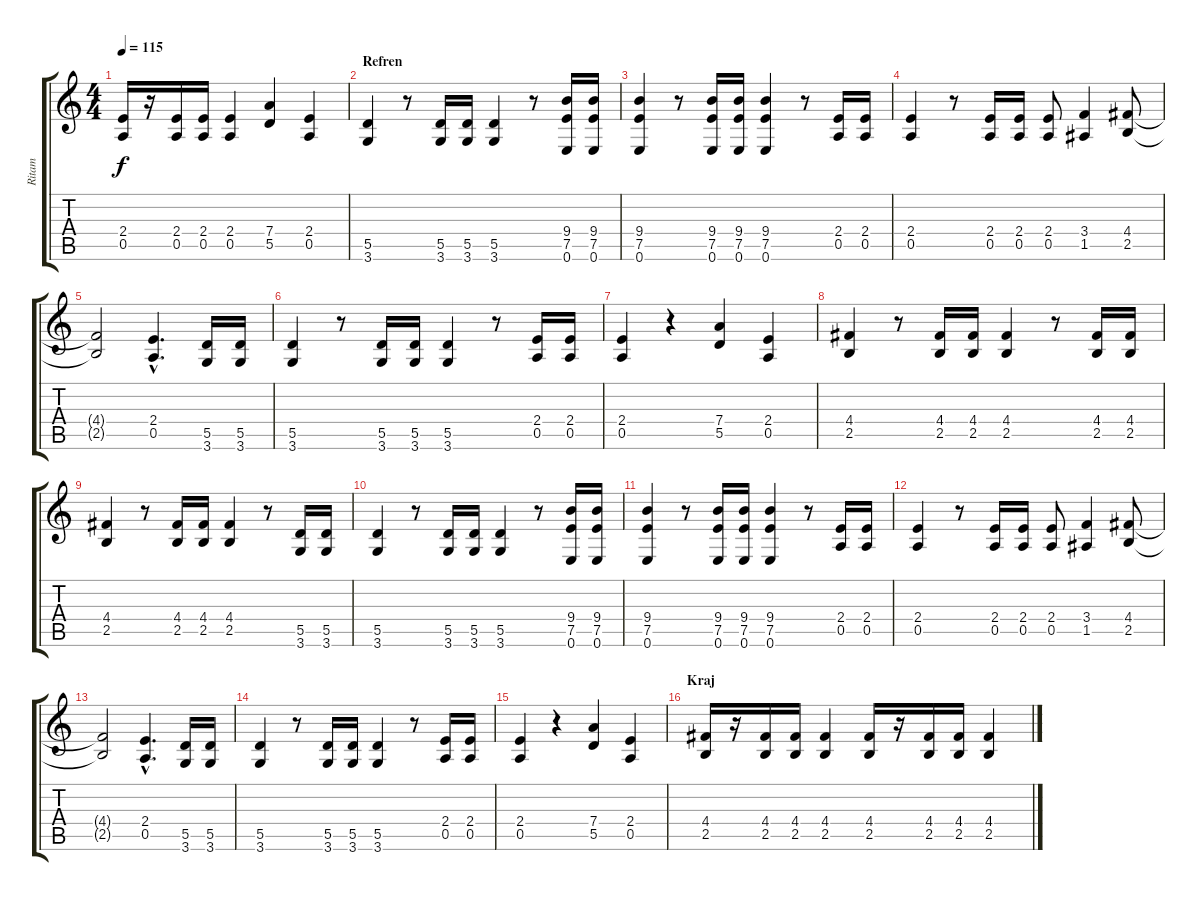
\track ("Ritam" "Ritam") {instrument distortionguitar}
\staff {score tabs}
\tuning (E4 B3 G3 D3 A2 E2) {hide}
\ts (4 4)
\tempo 115
\clef g2
\ks c
(2.4 0.5).16{dy f} r.16 (2.4 0.5).16 (2.4 0.5).16 (2.4 0.5).4 (7.4 5.5).4 (2.4 0.5).4 |
\section ("" "Refren")
(5.5 3.6).4 r.8 (5.5 3.6).16 (5.5 3.6).16 (5.5 3.6).4 r.8 (9.4 7.5 0.6).16 (9.4 7.5 0.6).16 |
(9.4 7.5 0.6).4 r.8 (9.4 7.5 0.6).16 (9.4 7.5 0.6).16 (9.4 7.5 0.6).4 r.8 (2.4 0.5).16 (2.4 0.5).16 |
(2.4 0.5).4 r.8 (2.4 0.5).16 (2.4 0.5).16 (2.4 0.5).8 (3.4 1.5).4 (4.4 2.5).8 |
(4.4{t} 2.5{t}).2 (2.4{hac} 0.5{hac}).4{d} (5.5 3.6).16 (5.5 3.6).16 |
(5.5 3.6).4 r.8 (5.5 3.6).16 (5.5 3.6).16 (5.5 3.6).4 r.8 (2.4 0.5).16 (2.4 0.5).16 |
(2.4 0.5).4 r.4 (7.4 5.5).4 (2.4 0.5).4 |
(4.4 2.5).4 r.8 (4.4 2.5).16 (4.4 2.5).16 (4.4 2.5).4 r.8 (4.4 2.5).16 (4.4 2.5).16 |
(4.4 2.5).4 r.8 (4.4 2.5).16 (4.4 2.5).16 (4.4 2.5).4 r.8 (5.5 3.6).16 (5.5 3.6).16 |
(5.5 3.6).4 r.8 (5.5 3.6).16 (5.5 3.6).16 (5.5 3.6).4 r.8 (9.4 7.5 0.6).16 (9.4 7.5 0.6).16 |
(9.4 7.5 0.6).4 r.8 (9.4 7.5 0.6).16 (9.4 7.5 0.6).16 (9.4 7.5 0.6).4 r.8 (2.4 0.5).16 (2.4 0.5).16 |
(2.4 0.5).4 r.8 (2.4 0.5).16 (2.4 0.5).16 (2.4 0.5).8 (3.4 1.5).4 (4.4 2.5).8 |
(4.4{t} 2.5{t}).2 (2.4{hac} 0.5{hac}).4{d} (5.5 3.6).16 (5.5 3.6).16 |
(5.5 3.6).4 r.8 (5.5 3.6).16 (5.5 3.6).16 (5.5 3.6).4 r.8 (2.4 0.5).16 (2.4 0.5).16 |
(2.4 0.5).4 r.4 (7.4 5.5).4 (2.4 0.5).4 |
\section ("" "Kraj")
(4.4 2.5).16 r.16 (4.4 2.5).16 (4.4 2.5).16 (4.4 2.5).4 (4.4 2.5).16 r.16 (4.4 2.5).16 (4.4 2.5).16 (4.4 2.5).4
